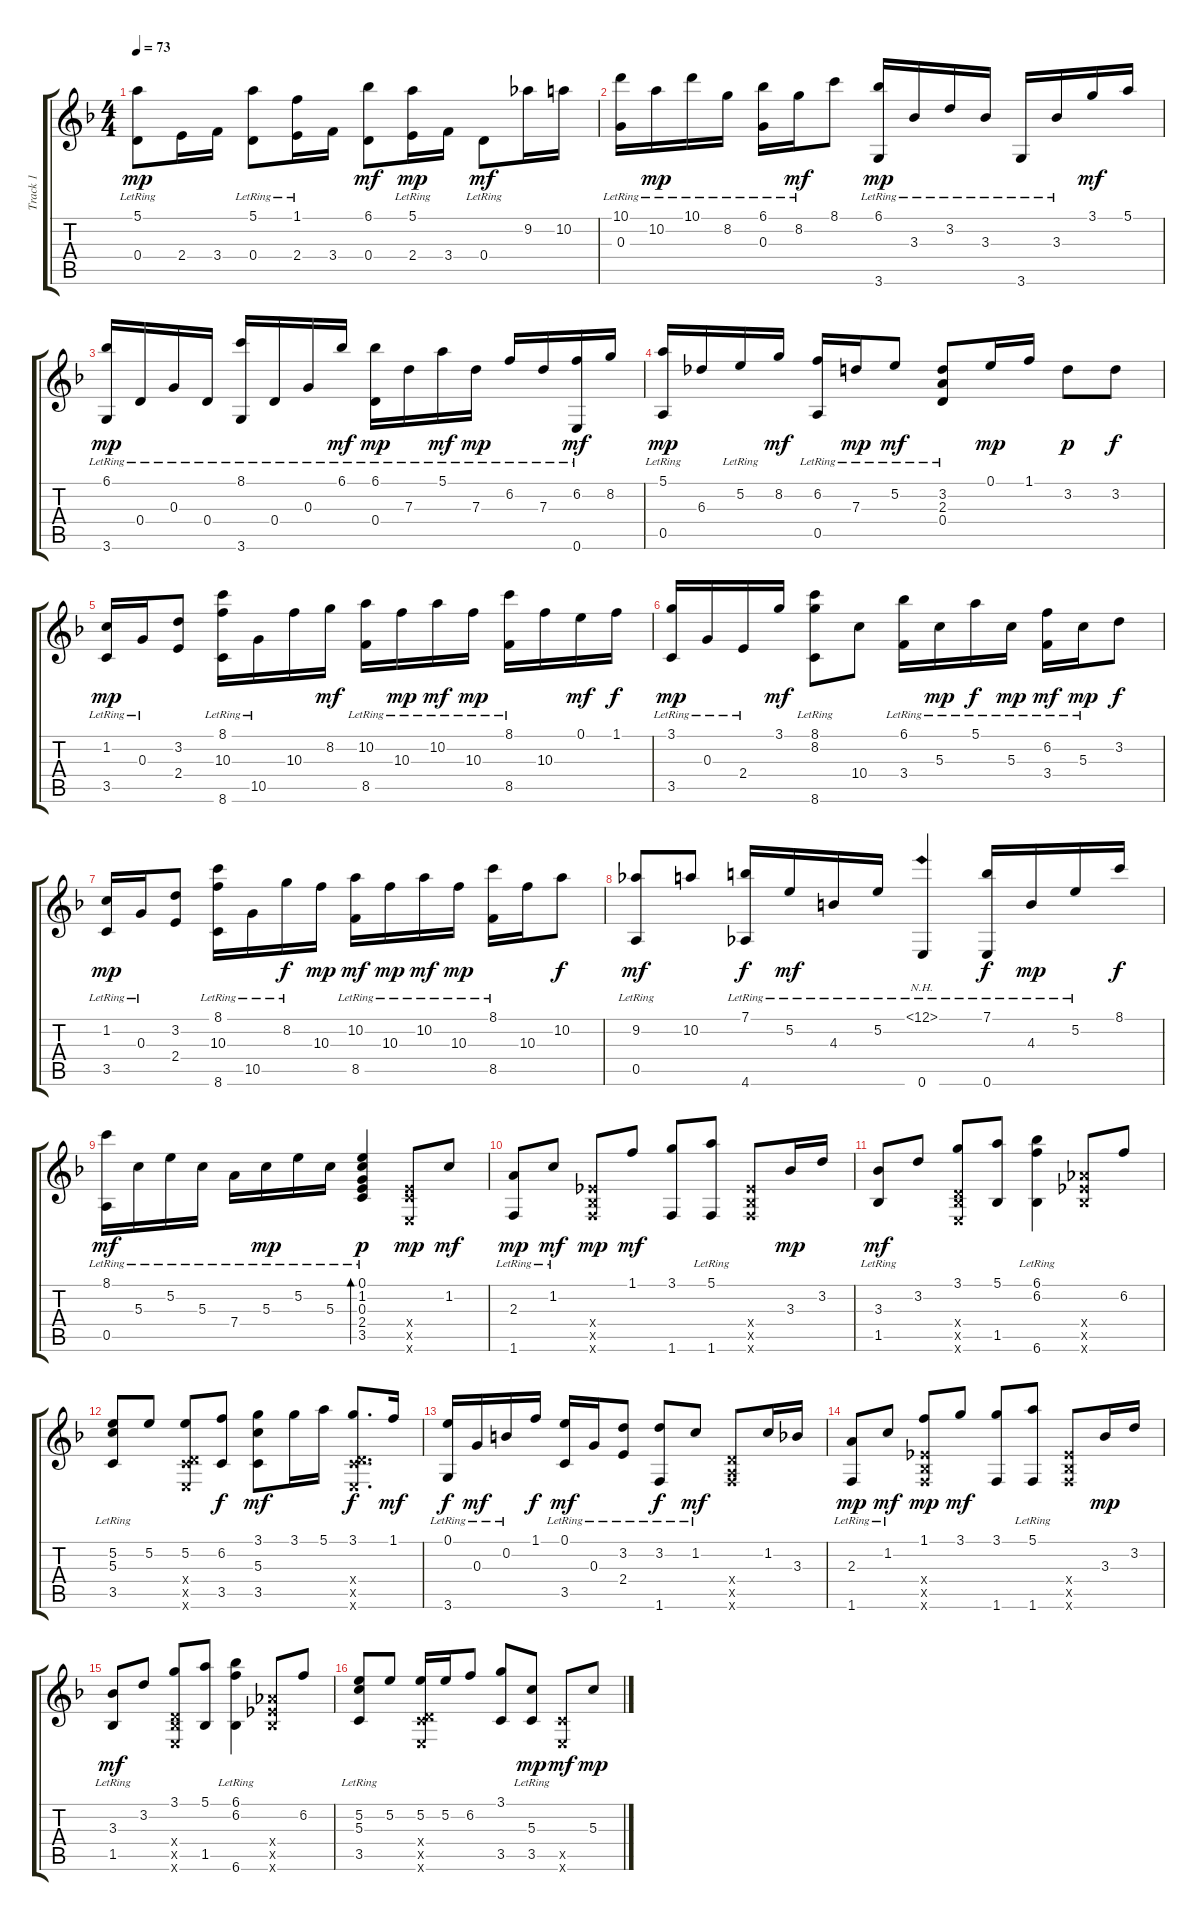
\track ("Track 1" "Track 1") {instrument acousticguitarnylon}
\staff {score tabs}
\tuning (E4 B3 G3 D3 A2 E2) {hide}
\ts (4 4)
\tempo 73
\clef g2
\ks f
(5.1{lr} 0.4).8{dy mp} 2.4.16 3.4.16 (5.1{lr} 0.4).8 (1.1{lr} 2.4).16 3.4.16 (6.1 0.4).8{dy mf} (5.1{lr} 2.4).16{dy mp} 3.4.16 0.4{lr}.8{dy mf} 9.2.16 10.2.16 |
(10.1{lr} 0.3{lr}).16 10.2{lr}.16{dy mp} 10.1{lr}.16 8.2{lr}.16 (6.1{lr} 0.3{lr}).16 8.2{lr}.16{dy mf} 8.1.8 (6.1{lr} 3.6{lr}).16{dy mp} 3.3{lr}.16 3.2{lr}.16 3.3{lr}.16 3.6{lr}.16 3.3{lr}.16 3.1.16{dy mf} 5.1.16 |
(6.1{lr} 3.6{lr}).16{dy mp} 0.4{lr}.16 0.3{lr}.16 0.4{lr}.16 (8.1{lr} 3.6{lr}).16 0.4{lr}.16 0.3{lr}.16 6.1{lr}.16{dy mf} (6.1{lr} 0.4{lr}).16{dy mp} 7.3{lr}.16 5.1{lr}.16{dy mf} 7.3{lr}.16{dy mp} 6.2{lr}.16 7.3{lr}.16 (6.2 0.6{lr}).16{dy mf} 8.2.16 |
(5.1{lr} 0.5{lr}).16{dy mp} 6.3.16 5.2{lr}.16 8.2.16{dy mf} (6.2{lr} 0.5{lr}).16 7.3{lr}.16{dy mp} 5.2{lr}.8{dy mf} (3.2{lr} 2.3{lr} 0.4{lr}).8 0.1.16{dy mp} 1.1.16 3.2.8{dy p} 3.2.8{dy f} |
(1.2{lr} 3.5{lr}).16{dy mp} 0.3{lr}.16 (3.2 2.4).8 (8.1{lr} 10.3{lr} 8.6{lr}).16 10.5{lr}.16 10.3.16 8.2.16{dy mf} (10.2{lr} 8.5{lr}).16 10.3{lr}.16{dy mp} 10.2{lr}.16{dy mf} 10.3{lr}.16{dy mp} (8.1{lr} 8.5{lr}).16 10.3.16 0.1.16{dy mf} 1.1.16{dy f} |
(3.1{lr} 3.5{lr}).16{dy mp} 0.3{lr}.16 2.4{lr}.16 3.1.16{dy mf} (8.1{lr} 8.2{lr} 8.6{lr}).8 10.4.8 (6.1{lr} 3.4{lr}).16 5.3{lr}.16{dy mp} 5.1{lr}.16{dy f} 5.3{lr}.16{dy mp} (6.2{lr} 3.4{lr}).16{dy mf} 5.3{lr}.16{dy mp} 3.2.8{dy f} |
(1.2{lr} 3.5{lr}).16{dy mp} 0.3{lr}.16 (3.2 2.4).8 (8.1{lr} 10.3{lr} 8.6{lr}).16 10.5{lr}.16 8.2{lr}.16{dy f} 10.3.16{dy mp} (10.2{lr} 8.5{lr}).16{dy mf} 10.3{lr}.16{dy mp} 10.2{lr}.16{dy mf} 10.3{lr}.16{dy mp} (8.1{lr} 8.5{lr}).16 10.3.16 10.2.8{dy f} |
(9.2 0.5{lr}).8{dy mf} 10.2.8 (7.1{lr} 4.6{lr}).16{dy f} 5.2{lr}.16{dy mf} 4.3{lr}.16 5.2{lr}.16 (12.1{nh lr} 0.6{lr}).4 (7.1{lr} 0.6{lr}).16{dy f} 4.3{lr}.16{dy mp} 5.2{lr}.16 8.1.16{dy f} |
(8.1{lr} 0.5{lr}).16{dy mf} 5.3{lr}.16 5.2{lr}.16 5.3{lr}.16 7.4{lr}.16 5.3{lr}.16{dy mp} 5.2{lr}.16 5.3{lr}.16 (0.1{lr} 1.2{lr} 0.3{lr} 2.4{lr} 3.5{lr}).4{bd 240 dy p} (2.4{x} 3.5{x} 0.6{x}).8{dy mp} 1.2.8{dy mf} |
(2.3 1.6{lr}).8{dy mp} 1.2{lr}.8{dy mf} (1.4{x} 1.5{x} 1.6{x}).8{dy mp} 1.1.8{dy mf} (3.1 1.6).8 (5.1{lr} 1.6).8 (1.4{x} 1.5{x} 1.6{x}).8 3.3.16{dy mp} 3.2.16 |
(3.3 1.5{lr}).8{dy mf} 3.2.8 (3.1 0.4{x} 1.5{x} 0.6{x}).8 (5.1 1.5).8 (6.1{lr} 6.2 6.6).4 (6.4{x} 6.5{x} 6.6{x}).8 6.2.8 |
(5.2 5.3{lr} 3.5{lr}).8 5.2.8 (5.2 0.4{x} 3.5{x} 0.6{x}).8 (6.2 3.5).8{dy f} (3.1 5.3 3.5).8{dy mf} 3.1.16 5.1.16 (3.1 0.4{x} 3.5{x} 0.6{x}).8{d dy f} 1.1.16{dy mf} |
(0.1{lr} 3.6{lr}).16{dy f} 0.3{lr}.16{dy mf} 0.2{lr}.16 1.1.16{dy f} (0.1{lr} 3.5{lr}).16{dy mf} 0.3{lr}.16 (3.2{lr} 2.4{lr}).8 (3.2 1.6{lr}).8{dy f} 1.2{lr}.8{dy mf} (0.4{x} 0.5{x} 1.6{x}).8 1.2.16 3.3.16 |
(2.3 1.6{lr}).8{dy mp} 1.2{lr}.8{dy mf} (1.1 1.4{x} 1.5{x} 1.6{x}).8{dy mp} 3.1.8{dy mf} (3.1 1.6).8 (5.1{lr} 1.6).8 (1.4{x} 1.5{x} 1.6{x}).8 3.3.16{dy mp} 3.2.16 |
(3.3 1.5{lr}).8{dy mf} 3.2.8 (3.1 0.4{x} 1.5{x} 0.6{x}).8 (5.1 1.5).8 (6.1{lr} 6.2 6.6).4 (6.4{x} 6.5{x} 6.6{x}).8 6.2.8 |
(5.2 5.3{lr} 3.5{lr}).8 5.2.8 (5.2 0.4{x} 3.5{x} 0.6{x}).16 5.2.16 6.2.8 (3.1 3.5).8 (5.3{lr} 3.5).8{dy mp} (3.5{x} 0.6{x}).8{dy mf} 5.3.8{dy mp}
